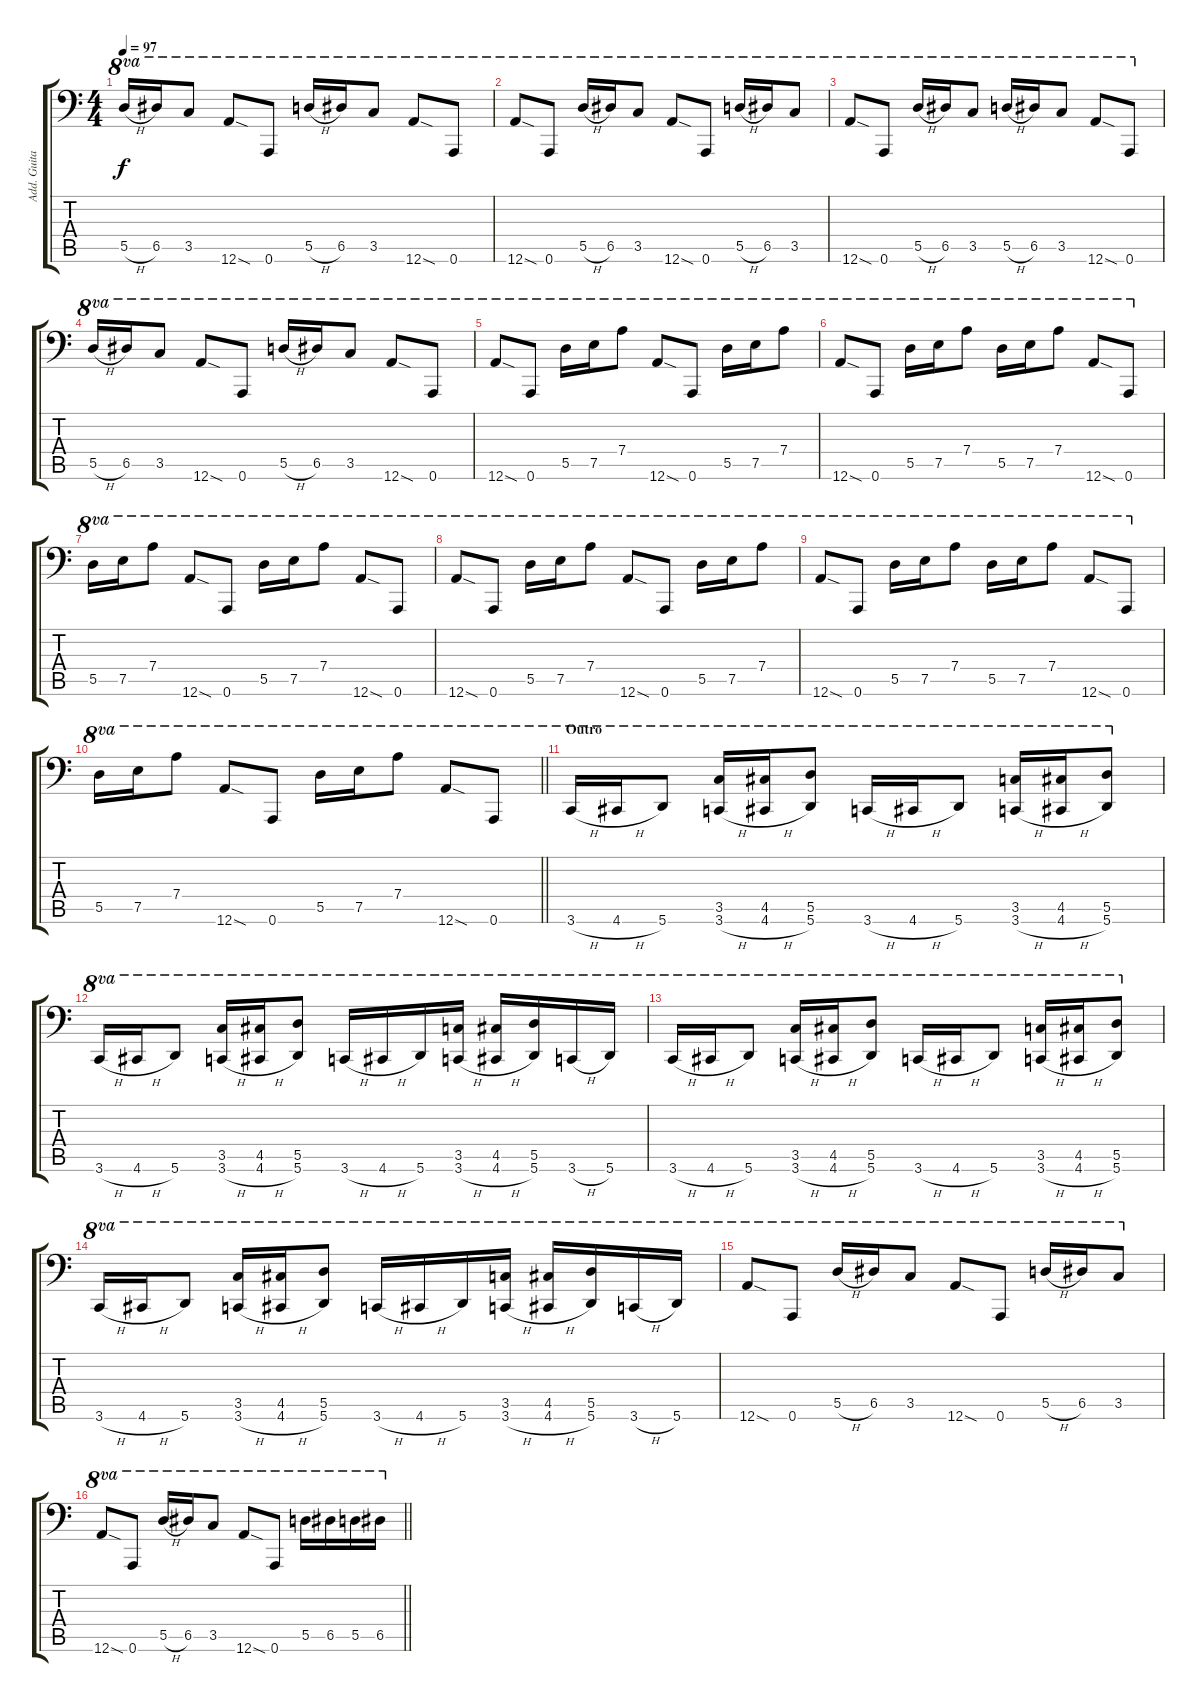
\track ("Add. Guitar - Josh Homme" "Add. Guita") {instrument distortionguitar}
\staff {score tabs}
\tuning (E4 B3 G3 D3 A2 A1) {hide}
\ts (4 4)
\tempo 97
\clef f4
\ks c
5.5{h}.16{ot 8va dy f} 6.5.16{ot 8va} 3.5.8{ot 8va} 12.6{sod}.8{ot 8va} 0.6.8{ot 8va} 5.5{h}.16{ot 8va} 6.5.16{ot 8va} 3.5.8{ot 8va} 12.6{sod}.8{ot 8va} 0.6.8{ot 8va} |
12.6{sod}.8{ot 8va} 0.6.8{ot 8va} 5.5{h}.16{ot 8va} 6.5.16{ot 8va} 3.5.8{ot 8va} 12.6{sod}.8{ot 8va} 0.6.8{ot 8va} 5.5{h}.16{ot 8va} 6.5.16{ot 8va} 3.5.8{ot 8va} |
12.6{sod}.8{ot 8va} 0.6.8{ot 8va} 5.5{h}.16{ot 8va} 6.5.16{ot 8va} 3.5.8{ot 8va} 5.5{h}.16{ot 8va} 6.5.16{ot 8va} 3.5.8{ot 8va} 12.6{sod}.8{ot 8va} 0.6.8{ot 8va} |
5.5{h}.16{ot 8va} 6.5.16{ot 8va} 3.5.8{ot 8va} 12.6{sod}.8{ot 8va} 0.6.8{ot 8va} 5.5{h}.16{ot 8va} 6.5.16{ot 8va} 3.5.8{ot 8va} 12.6{sod}.8{ot 8va} 0.6.8{ot 8va} |
12.6{sod}.8{ot 8va} 0.6.8{ot 8va} 5.5.16{ot 8va} 7.5.16{ot 8va} 7.4.8{ot 8va} 12.6{sod}.8{ot 8va} 0.6.8{ot 8va} 5.5.16{ot 8va} 7.5.16{ot 8va} 7.4.8{ot 8va} |
12.6{sod}.8{ot 8va} 0.6.8{ot 8va} 5.5.16{ot 8va} 7.5.16{ot 8va} 7.4.8{ot 8va} 5.5.16{ot 8va} 7.5.16{ot 8va} 7.4.8{ot 8va} 12.6{sod}.8{ot 8va} 0.6.8{ot 8va} |
5.5.16{ot 8va} 7.5.16{ot 8va} 7.4.8{ot 8va} 12.6{sod}.8{ot 8va} 0.6.8{ot 8va} 5.5.16{ot 8va} 7.5.16{ot 8va} 7.4.8{ot 8va} 12.6{sod}.8{ot 8va} 0.6.8{ot 8va} |
12.6{sod}.8{ot 8va} 0.6.8{ot 8va} 5.5.16{ot 8va} 7.5.16{ot 8va} 7.4.8{ot 8va} 12.6{sod}.8{ot 8va} 0.6.8{ot 8va} 5.5.16{ot 8va} 7.5.16{ot 8va} 7.4.8{ot 8va} |
12.6{sod}.8{ot 8va} 0.6.8{ot 8va} 5.5.16{ot 8va} 7.5.16{ot 8va} 7.4.8{ot 8va} 5.5.16{ot 8va} 7.5.16{ot 8va} 7.4.8{ot 8va} 12.6{sod}.8{ot 8va} 0.6.8{ot 8va} |
\barLineRight lightlight
5.5.16{ot 8va} 7.5.16{ot 8va} 7.4.8{ot 8va} 12.6{sod}.8{ot 8va} 0.6.8{ot 8va} 5.5.16{ot 8va} 7.5.16{ot 8va} 7.4.8{ot 8va} 12.6{sod}.8{ot 8va} 0.6.8{ot 8va} |
\section ("" "Outro")
3.6{h}.16{ot 8va} 4.6{h}.16{ot 8va} 5.6.8{ot 8va} (3.5 3.6{h}).16{ot 8va} (4.5 4.6{h}).16{ot 8va} (5.5 5.6).8{ot 8va} 3.6{h}.16{ot 8va} 4.6{h}.16{ot 8va} 5.6.8{ot 8va} (3.5 3.6{h}).16{ot 8va} (4.5 4.6{h}).16{ot 8va} (5.5 5.6).8{ot 8va} |
3.6{h}.16{ot 8va} 4.6{h}.16{ot 8va} 5.6.8{ot 8va} (3.5 3.6{h}).16{ot 8va} (4.5 4.6{h}).16{ot 8va} (5.5 5.6).8{ot 8va} 3.6{h}.16{ot 8va} 4.6{h}.16{ot 8va} 5.6.16{ot 8va} (3.5 3.6{h}).16{ot 8va} (4.5 4.6{h}).16{ot 8va} (5.5 5.6).16{ot 8va} 3.6{h}.16{ot 8va} 5.6.16{ot 8va} |
3.6{h}.16{ot 8va} 4.6{h}.16{ot 8va} 5.6.8{ot 8va} (3.5 3.6{h}).16{ot 8va} (4.5 4.6{h}).16{ot 8va} (5.5 5.6).8{ot 8va} 3.6{h}.16{ot 8va} 4.6{h}.16{ot 8va} 5.6.8{ot 8va} (3.5 3.6{h}).16{ot 8va} (4.5 4.6{h}).16{ot 8va} (5.5 5.6).8{ot 8va} |
3.6{h}.16{ot 8va} 4.6{h}.16{ot 8va} 5.6.8{ot 8va} (3.5 3.6{h}).16{ot 8va} (4.5 4.6{h}).16{ot 8va} (5.5 5.6).8{ot 8va} 3.6{h}.16{ot 8va} 4.6{h}.16{ot 8va} 5.6.16{ot 8va} (3.5 3.6{h}).16{ot 8va} (4.5 4.6{h}).16{ot 8va} (5.5 5.6).16{ot 8va} 3.6{h}.16{ot 8va} 5.6.16{ot 8va} |
12.6{sod}.8{ot 8va} 0.6.8{ot 8va} 5.5{h}.16{ot 8va} 6.5.16{ot 8va} 3.5.8{ot 8va} 12.6{sod}.8{ot 8va} 0.6.8{ot 8va} 5.5{h}.16{ot 8va} 6.5.16{ot 8va} 3.5.8{ot 8va} |
\barLineRight lightlight
12.6{sod}.8{ot 8va} 0.6.8{ot 8va} 5.5{h}.16{ot 8va} 6.5.16{ot 8va} 3.5.8{ot 8va} 12.6{sod}.8{ot 8va} 0.6.8{ot 8va} 5.5.16{ot 8va} 6.5.16{ot 8va} 5.5.16{ot 8va} 6.5.16{ot 8va}
